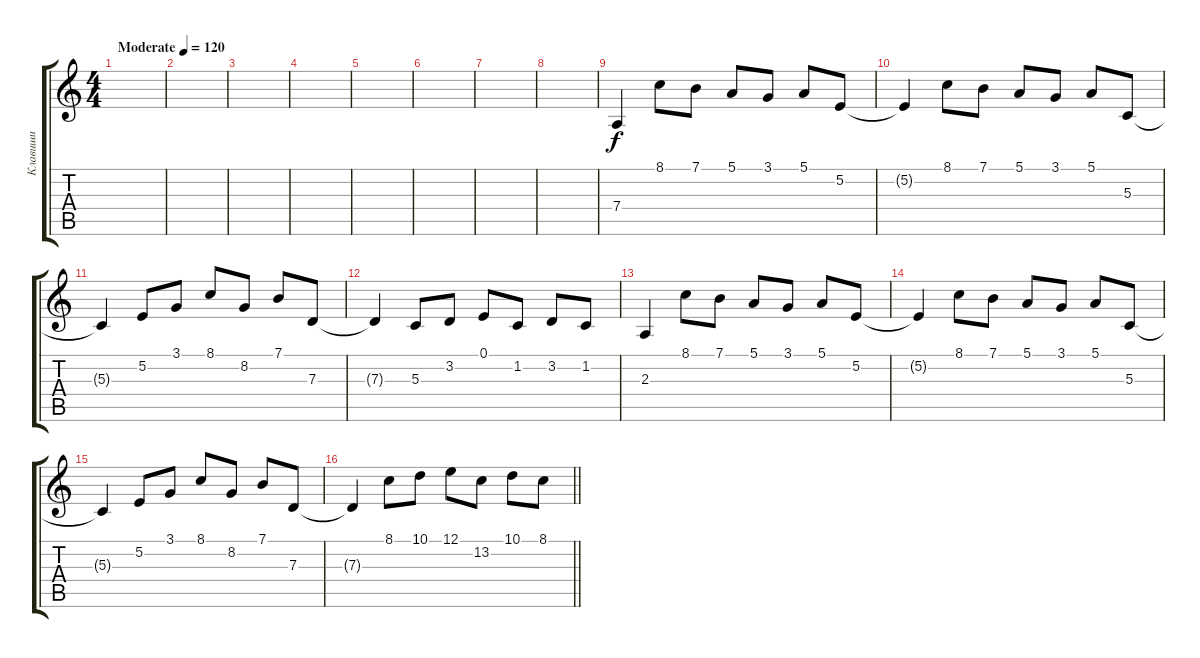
\track ("Клавиши" "Клавиши") {instrument stringensemble1}
\staff {score tabs}
\tuning (E4 B3 G3 D3 A2 E2) {hide}
\ts (4 4)
\tempo (120 "Moderate")
\clef g2
\ks c
|
|
|
|
|
|
|
|
7.4.4 8.1.8 7.1.8 5.1.8 3.1.8 5.1.8 5.2.8 |
5.2{t}.4 8.1.8 7.1.8 5.1.8 3.1.8 5.1.8 5.3.8 |
5.3{t}.4 5.2.8 3.1.8 8.1.8 8.2.8 7.1.8 7.3.8 |
7.3{t}.4 5.3.8 3.2.8 0.1.8 1.2.8 3.2.8 1.2.8 |
2.3.4 8.1.8 7.1.8 5.1.8 3.1.8 5.1.8 5.2.8 |
5.2{t}.4 8.1.8 7.1.8 5.1.8 3.1.8 5.1.8 5.3.8 |
5.3{t}.4 5.2.8 3.1.8 8.1.8 8.2.8 7.1.8 7.3.8 |
\barLineRight lightlight
7.3{t}.4 8.1.8 10.1.8 12.1.8 13.2.8 10.1.8 8.1.8
